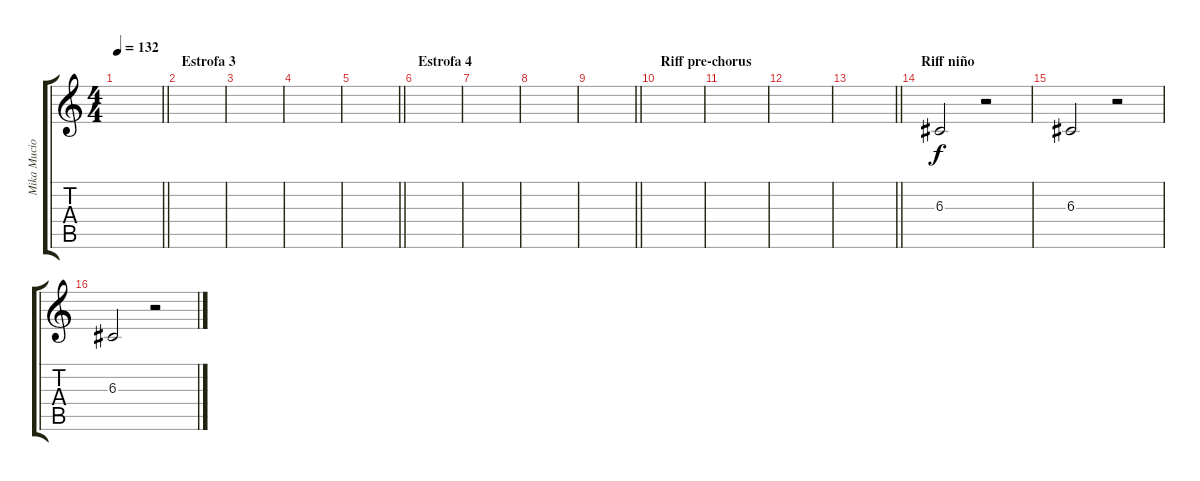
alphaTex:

\track ("Mika Muciol / Voz de niño" "Mika Mucio") {instrument mutedtrumpet}
\staff {score tabs}
\tuning (E4 B3 G3 D3 A2 E2) {hide}
\ts (4 4)
\tempo 132
\clef g2
\barLineRight lightlight
\ks c
|
\section ("" "Estrofa 3")
|
|
|
\barLineRight lightlight
|
\section ("" "Estrofa 4")
|
|
|
\barLineRight lightlight
|
\section ("" "Riff pre-chorus")
|
|
|
\barLineRight lightlight
|
\section ("" "Riff niño")
6.3.2 r.2 |
6.3.2 r.2 |
6.3.2 r.2
